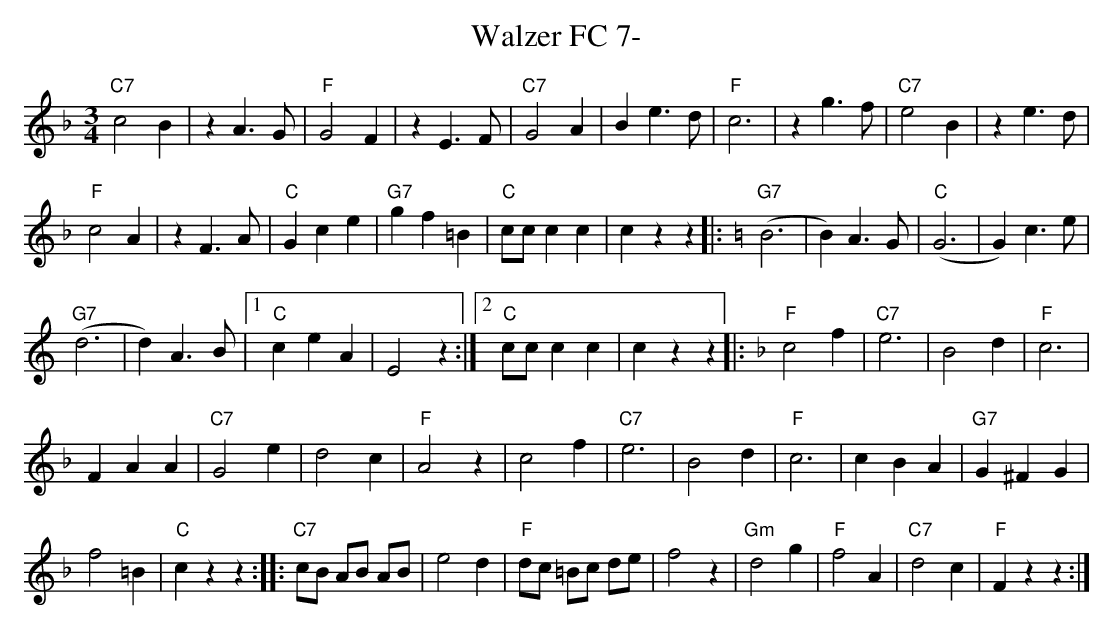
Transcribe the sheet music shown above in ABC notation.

X:1
T:Walzer FC 7-
M:3/4
L:1/4
K:Fmaj
"C7"c2B | z A>G | "F"G2F | z E>F | "C7"G2A | B e>d | "F"c3 | z g>f | "C7"e2B | z e>d |
"F"c2A | z F>A | "C"Gce | "G7"gf =B | "C"c/2c/2 cc | c zz |: [K:Cmaj] "G7"(B3 | B) A>G | "C"(G3 | G) c>e |
"G7"(d3 | d) A>B |1 "C"ceA | E2z :|2 "C"c/2c/2 cc | c zz |: [K:Fmaj] "F"c2f | "C7"e3 | B2d | "F"c3 |
FAA | "C7"G2e | d2c | "F"A2z | c2f | "C7"e3 | B2d | "F"c3 | cBA | "G7"G^FG |
f2 =B | "C"c zz :: "C7"c/2B/2 A/2B/2 A/2B/2 | e2d | "F"d/2c/2 =B/2c/2 d/2e/2 | f2z | "Gm"d2g | "F"f2A | "C7"d2c | "F"F zz :|
